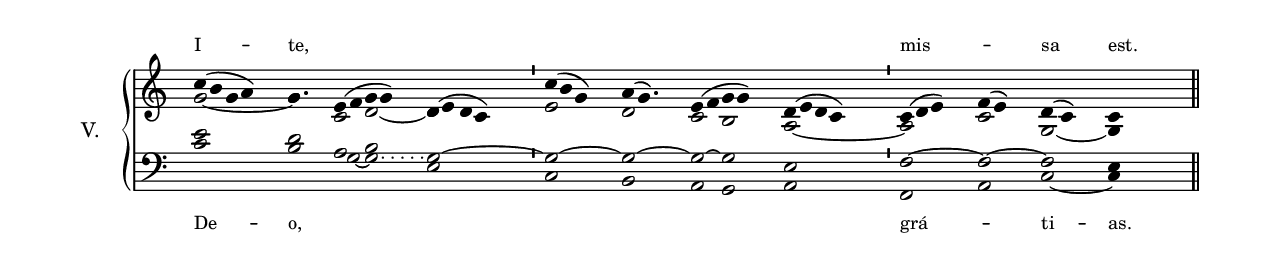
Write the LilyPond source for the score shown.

\version "2.18"
\include "gregorian.ly"
\include "noh2.ily"

%Page reference: page v.17
%(volume.page)

% Proofed 2/18

global = {
 \key c \major
 \cadenzaOn 
 \override Glissando #'thickness = #2.0
}

chantTextA = \lyricmode {
I -- te, _ _ _ _ _ _ mis -- _ sa est. }
chantTextB = \lyricmode {
De -- o, _ _ _ _ _ _ grá -- _ ti -- as. }

chantMusic = {
\tieDown   c''4 ( b'4 g'4 a'4) g'4. e'4 ( f'4 g'4 g'4) d'4 ( e'4 d'4 c'4) \divisioMinima
 c''4 ( b'4 g'4) a'4 ( g'4.) e'4 ( f'4 g'4 g'4) d'4 ( e'4 d'4 c'4) \divisioMinima
 c'4 ( d'4 e'4) f'4 ( e'4) d'4 ( c'4) c'4 \finalis

}

altoMusic = {
g'2*4/2 ~ g'4. c'2 d'2 ~ d'4 r2*3/2 \divisioMinima
e'2*3/2 d'2*5/4 c'2 b2 a2*4/2 ~ \divisioMinima
a2*3/2 c'2 g2 ~ g4 \finalis
}

tenorMusic = {
e'2*4/2 d'2*3/4 a2 b2 g2*4/2 ~ \divisioMinima
g2*3/2 ~ g2*5/4 ~ g2 ~ g2 e2*4/2 \divisioMinima
f2*3/2 ~ f2 ~ f2 e4 \finalis
}

bassMusic = {
c'2*4/2 b2*3/4 g2 ~ g2 e2*4/2 \divisioMinima
c2*3/2 b,2*5/4 a,2 g,2 a,2*4/2 \divisioMinima
f,2*3/2 a,2 c2 ~ c4 \finalis
}

voiceLines = {
\voiceLineStyle


s2*15/4
\allowVoiceLineBreak
\voiceLine "down" "down" g2*2/2 g2*1/2


}

\score{
  <<
    \new Lyrics
    \new GrandStaff <<
      \set GrandStaff.autoBeaming = ##f
      \set GrandStaff.instrumentName = \markup \center-column {
        "V."
      }
      \new Staff = up <<
        \new Voice = "chant" {
          \voiceOne \global \chantMusic
        }
        \new Voice {
          \voiceTwo \global \altoMusic
        }
      >>

      \new Staff = down <<
        \clef bass
        \new Voice {
          \voiceOne \global \tenorMusic
        }
        \new Voice {
          \voiceTwo \global \bassMusic
        }
	\new Voice {
        \voiceThree \global \voiceLines
        }
      >>
    >>
    \context Lyrics {
      \lyricsto chant {
      \chantTextA
    }
    }
    \new Lyrics \lyricsto chant {
      \chantTextB
    }
  >>
  \layout{
  }
  
}
